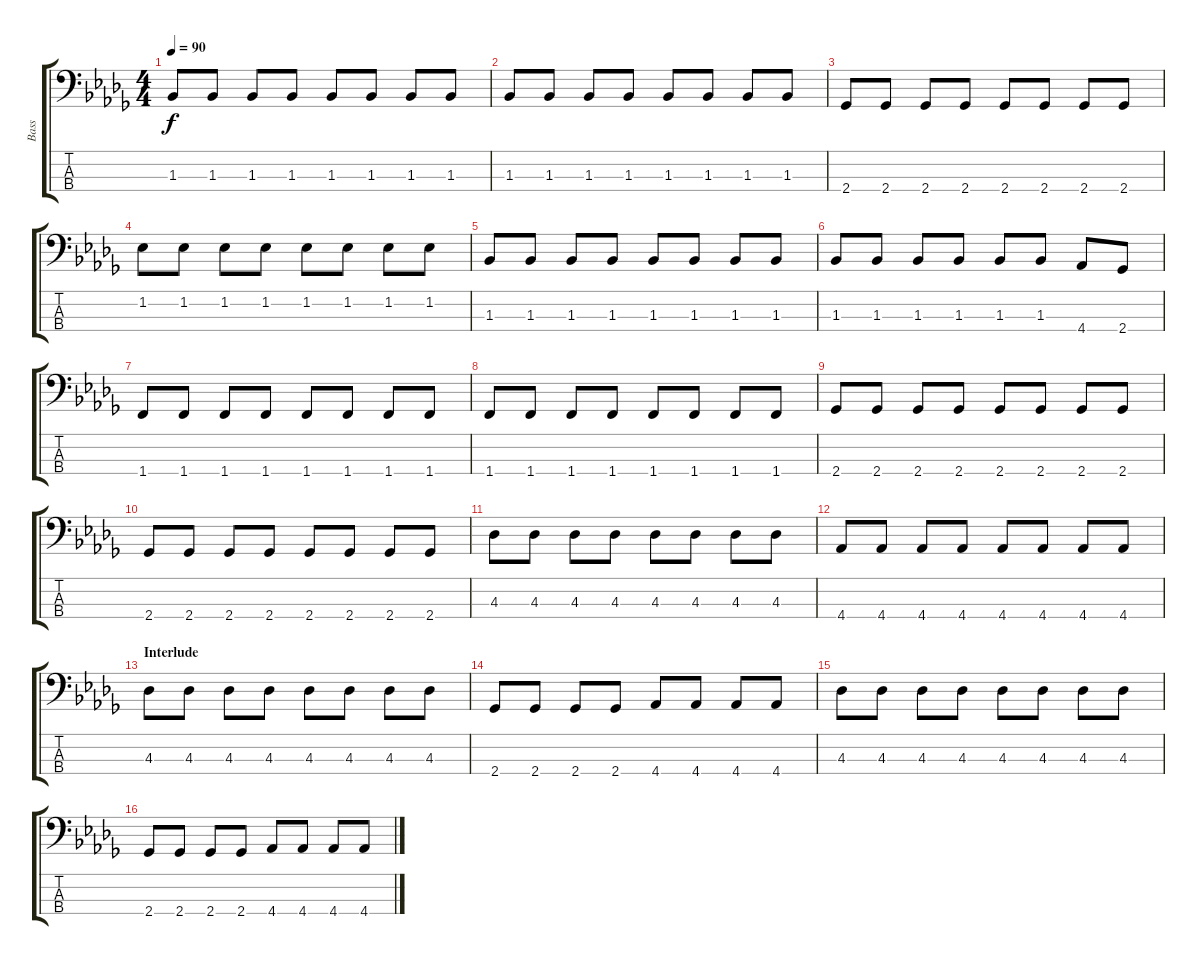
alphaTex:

\track ("Bass" "Bass") {instrument electricbassfinger}
\staff {score tabs}
\tuning (G2 D2 A1 E1) {hide}
\ts (4 4)
\tempo 90
\clef f4
\ks db
1.3.8{dy f} 1.3.8 1.3.8 1.3.8 1.3.8 1.3.8 1.3.8 1.3.8 |
1.3.8 1.3.8 1.3.8 1.3.8 1.3.8 1.3.8 1.3.8 1.3.8 |
2.4.8 2.4.8 2.4.8 2.4.8 2.4.8 2.4.8 2.4.8 2.4.8 |
1.2.8 1.2.8 1.2.8 1.2.8 1.2.8 1.2.8 1.2.8 1.2.8 |
1.3.8 1.3.8 1.3.8 1.3.8 1.3.8 1.3.8 1.3.8 1.3.8 |
1.3.8 1.3.8 1.3.8 1.3.8 1.3.8 1.3.8 4.4.8 2.4.8 |
1.4.8 1.4.8 1.4.8 1.4.8 1.4.8 1.4.8 1.4.8 1.4.8 |
1.4.8 1.4.8 1.4.8 1.4.8 1.4.8 1.4.8 1.4.8 1.4.8 |
2.4.8 2.4.8 2.4.8 2.4.8 2.4.8 2.4.8 2.4.8 2.4.8 |
2.4.8 2.4.8 2.4.8 2.4.8 2.4.8 2.4.8 2.4.8 2.4.8 |
4.3.8 4.3.8 4.3.8 4.3.8 4.3.8 4.3.8 4.3.8 4.3.8 |
4.4.8 4.4.8 4.4.8 4.4.8 4.4.8 4.4.8 4.4.8 4.4.8 |
\section ("" "Interlude")
4.3.8 4.3.8 4.3.8 4.3.8 4.3.8 4.3.8 4.3.8 4.3.8 |
2.4.8 2.4.8 2.4.8 2.4.8 4.4.8 4.4.8 4.4.8 4.4.8 |
4.3.8 4.3.8 4.3.8 4.3.8 4.3.8 4.3.8 4.3.8 4.3.8 |
2.4.8 2.4.8 2.4.8 2.4.8 4.4.8 4.4.8 4.4.8 4.4.8
